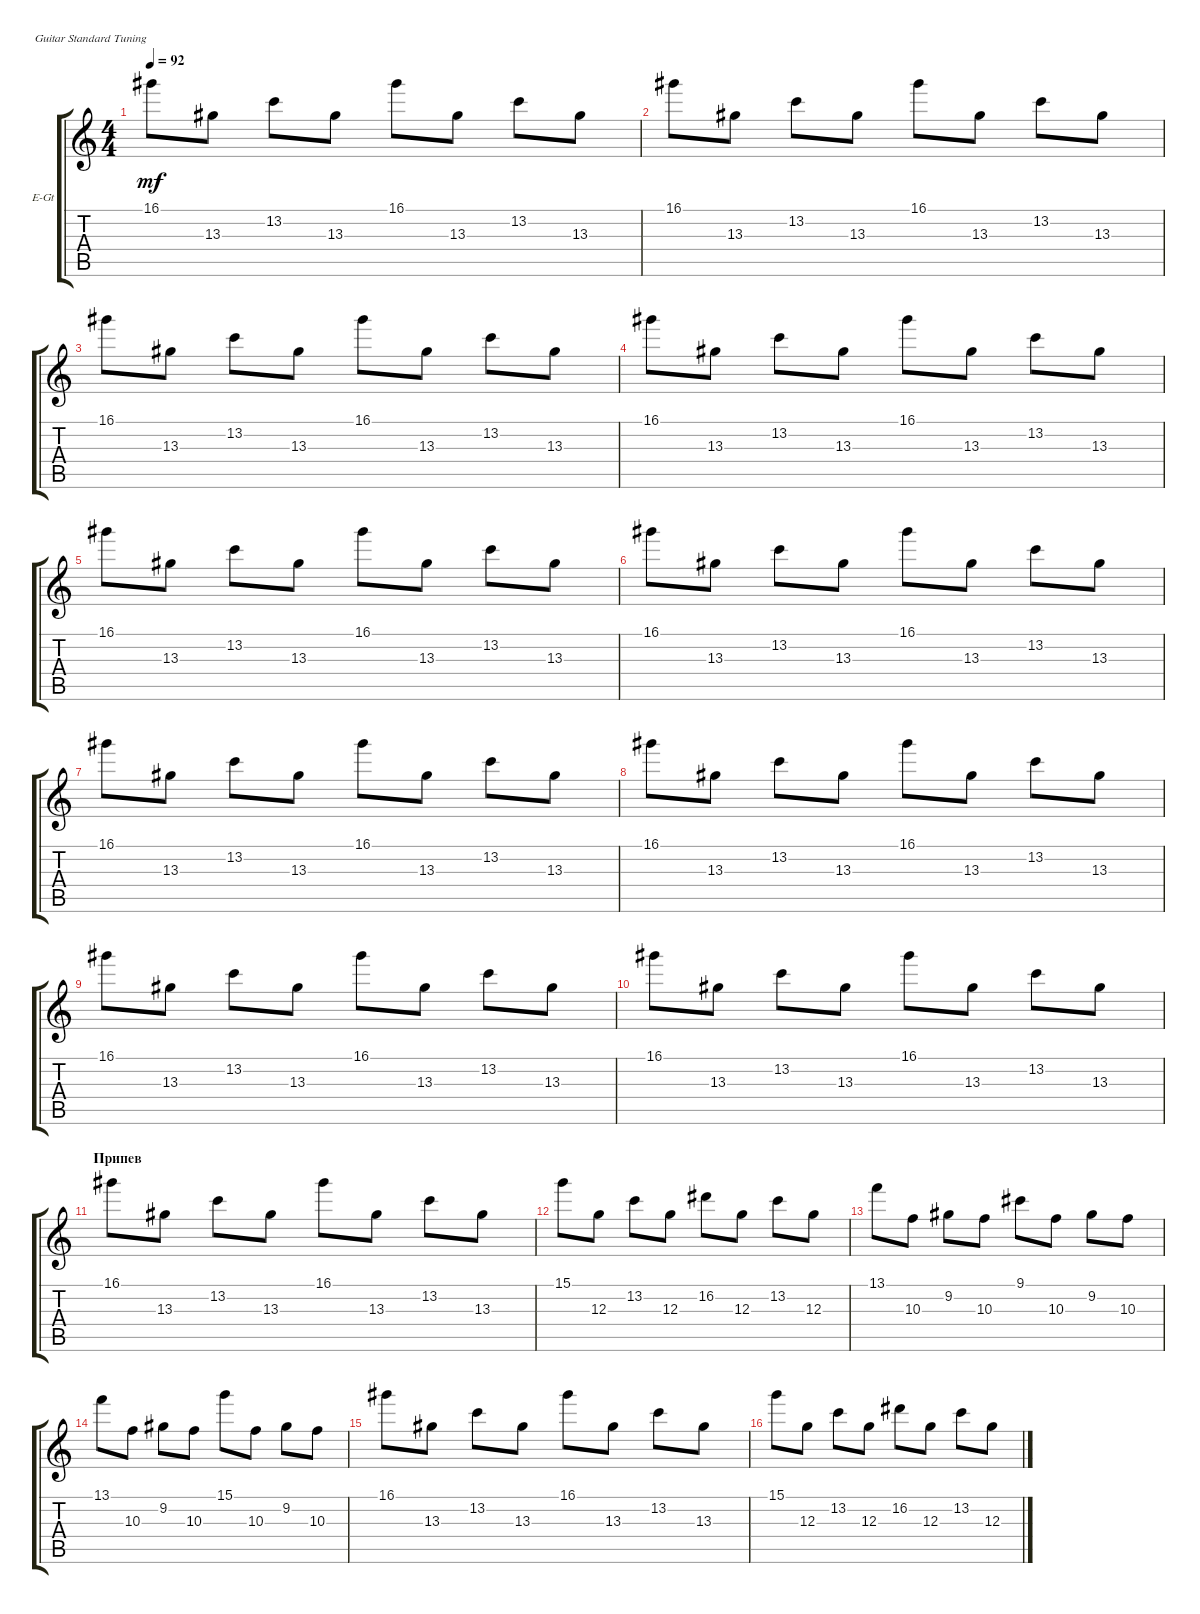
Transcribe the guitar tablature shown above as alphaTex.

\defaultSystemsLayout 4
\bracketExtendMode groupsimilarinstruments
\firstSystemTrackNameOrientation horizontal
\otherSystemsTrackNameOrientation horizontal
\track ("Electric Guitar" "E-Gt") {instrument electricguitarclean}
\staff {score tabs}
\tuning (E4 B3 G3 D3 A2 E2)
\ts (4 4)
\tempo 92
\clef g2
\ks c
16.1.8{dy mf} 13.3.8 13.2.8 13.3.8 16.1.8 13.3.8 13.2.8 13.3.8 |
16.1.8 13.3.8 13.2.8 13.3.8 16.1.8 13.3.8 13.2.8 13.3.8 |
16.1.8 13.3.8 13.2.8 13.3.8 16.1.8 13.3.8 13.2.8 13.3.8 |
16.1.8 13.3.8 13.2.8 13.3.8 16.1.8 13.3.8 13.2.8 13.3.8 |
16.1.8 13.3.8 13.2.8 13.3.8 16.1.8 13.3.8 13.2.8 13.3.8 |
16.1.8 13.3.8 13.2.8 13.3.8 16.1.8 13.3.8 13.2.8 13.3.8 |
16.1.8 13.3.8 13.2.8 13.3.8 16.1.8 13.3.8 13.2.8 13.3.8 |
16.1.8 13.3.8 13.2.8 13.3.8 16.1.8 13.3.8 13.2.8 13.3.8 |
16.1.8 13.3.8 13.2.8 13.3.8 16.1.8 13.3.8 13.2.8 13.3.8 |
16.1.8 13.3.8 13.2.8 13.3.8 16.1.8 13.3.8 13.2.8 13.3.8 |
\section ("" "Припев")
16.1.8 13.3.8 13.2.8 13.3.8 16.1.8 13.3.8 13.2.8 13.3.8 |
15.1.8 12.3.8 13.2.8 12.3.8 16.2.8 12.3.8 13.2.8 12.3.8 |
13.1.8 10.3.8 9.2.8 10.3.8 9.1.8 10.3.8 9.2.8 10.3.8 |
13.1.8 10.3.8 9.2.8 10.3.8 15.1.8 10.3.8 9.2.8 10.3.8 |
16.1.8 13.3.8 13.2.8 13.3.8 16.1.8 13.3.8 13.2.8 13.3.8 |
15.1.8 12.3.8 13.2.8 12.3.8 16.2.8 12.3.8 13.2.8 12.3.8
